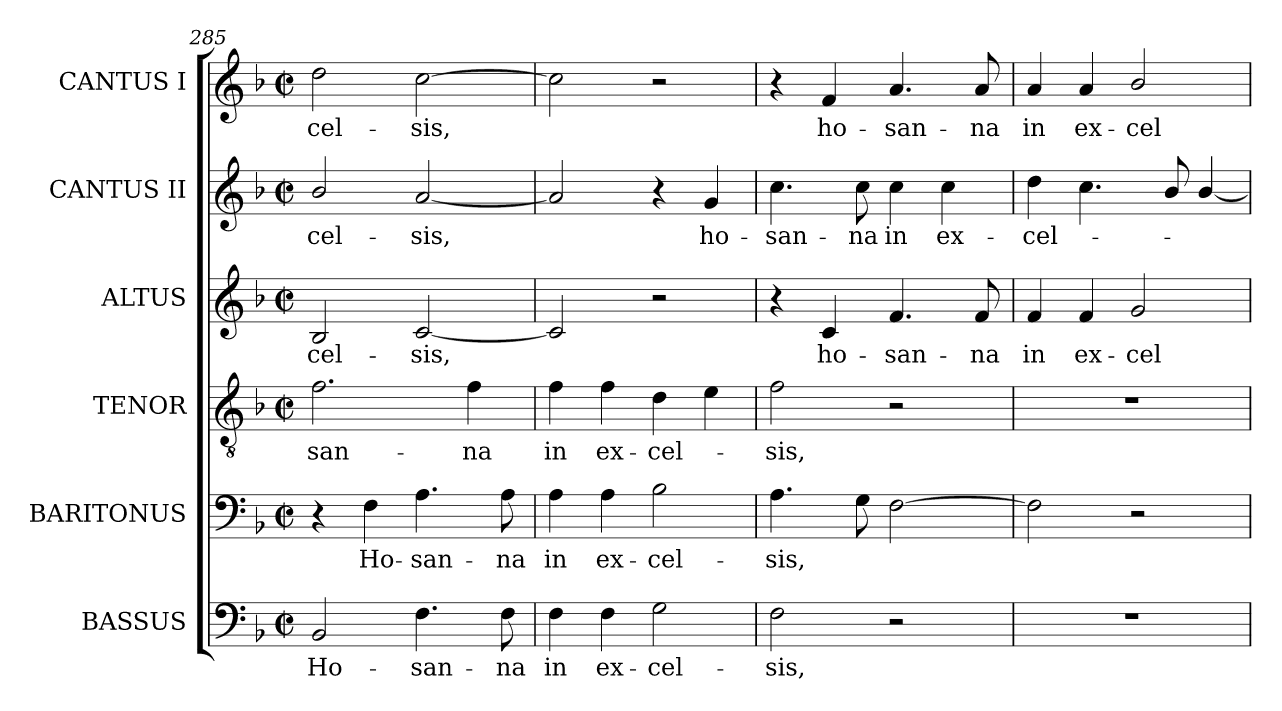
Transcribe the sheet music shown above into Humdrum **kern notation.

**kern	**text	**kern	**text	**kern	**text	**kern	**text	**kern	**text	**kern	**text
*part6	*part6	*part5	*part5	*part4	*part4	*part3	*part3	*part2	*part2	*part1	*part1
*staff6	*staff6	*staff5	*staff5	*staff4	*staff4	*staff3	*staff3	*staff2	*staff2	*staff1	*staff1
*I"BASSUS	*	*I"BARITONUS	*	*I"TENOR	*	*I"ALTUS	*	*I"CANTUS II	*	*I"CANTUS I	*
*I'B.	*	*I'Bar.	*	*I'T.	*	*I'A.	*	*	*	*	*
*clefF4	*	*clefF4	*	*clefGv2	*	*clefG2	*	*clefG2	*	*clefG2	*
*	*	*	*	*ITrd7c12	*	*	*	*	*	*	*
*k[b-]	*	*k[b-]	*	*k[b-]	*	*k[b-]	*	*k[b-]	*	*k[b-]	*
*F:	*	*F:	*	*F:	*	*F:	*	*F:	*	*F:	*
*M2/2	*	*M2/2	*	*M2/2	*	*M2/2	*	*M2/2	*	*M2/2	*
*met(c|)	*	*met(c|)	*	*met(c|)	*	*met(c|)	*	*met(c|)	*	*met(c|)	*
=285	=285	=285	=285	=285	=285	=285	=285	=285	=285	=285	=285
!	!LO:LY:b:color=#000000	!	!	!	!	!	!	!	!	!	!
!	!	!	!	!	!LO:LY:b:color=#000000	!	!	!	!	!	!
!	!	!	!	!	!	!	!LO:LY:b:color=#000000	!	!	!	!
!	!	!	!	!	!	!	!	!	!LO:LY:b:color=#000000	!	!
!	!	!	!	!	!	!	!	!	!	!	!LO:LY:b:color=#000000
2BB-i/	Ho-	4r	.	2.Fi\	-san-	2B-i/	-cel-	2b-i/	-cel-	2ddi\	-cel-
!	!	!	!LO:LY:b:color=#000000	!	!	!	!	!	!	!	!
.	.	4Fi\	Ho-	.	.	.	.	.	.	.	.
!	!LO:LY:b:color=#000000	!	!	!	!	!	!	!	!	!	!
!	!	!	!LO:LY:b:color=#000000	!	!	!	!	!	!	!	!
!	!	!	!	!	!	!	!LO:LY:b:color=#000000	!	!	!	!
!	!	!	!	!	!	!	!	!	!LO:LY:b:color=#000000	!	!
!	!	!	!	!	!	!	!	!	!	!	!LO:LY:b:color=#000000
4.Fi\	-san-	4.Ai\	-san-	.	.	[2ci/	-sis,	[2ai/	-sis,	[2cci\	-sis,
!	!	!	!	!	!LO:LY:b:color=#000000	!	!	!	!	!	!
.	.	.	.	4Fi\	-na	.	.	.	.	.	.
!	!LO:LY:b:color=#000000	!	!	!	!	!	!	!	!	!	!
!	!	!	!LO:LY:b:color=#000000	!	!	!	!	!	!	!	!
8Fi\	-na	8Ai\	-na	.	.	.	.	.	.	.	.
=286	=286	=286	=286	=286	=286	=286	=286	=286	=286	=286	=286
!	!LO:LY:b:color=#000000	!	!	!	!	!	!	!	!	!	!
!	!	!	!LO:LY:b:color=#000000	!	!	!	!	!	!	!	!
!	!	!	!	!	!LO:LY:b:color=#000000	!	!	!	!	!	!
4Fi\	in	4Ai\	in	4Fi\	in	2ci/]	.	2ai/]	.	2cci\]	.
!	!LO:LY:b:color=#000000	!	!	!	!	!	!	!	!	!	!
!	!	!	!LO:LY:b:color=#000000	!	!	!	!	!	!	!	!
!	!	!	!	!	!LO:LY:b:color=#000000	!	!	!	!	!	!
4Fi\	ex-	4Ai\	ex-	4Fi\	ex-	.	.	.	.	.	.
!	!LO:LY:b:color=#000000	!	!	!	!	!	!	!	!	!	!
!	!	!	!LO:LY:b:color=#000000	!	!	!	!	!	!	!	!
!	!	!	!	!	!LO:LY:b:color=#000000	!	!	!	!	!	!
2Gi\	-cel-	2B-i\	-cel-	4Di\	-cel-	2r	.	4r	.	2r	.
!	!	!	!	!	!	!	!	!	!LO:LY:b:color=#000000	!	!
.	.	.	.	4Ei\	.	.	.	4gi/	ho-	.	.
=287	=287	=287	=287	=287	=287	=287	=287	=287	=287	=287	=287
!	!LO:LY:b:color=#000000	!	!	!	!	!	!	!	!	!	!
!	!	!	!LO:LY:b:color=#000000	!	!	!	!	!	!	!	!
!	!	!	!	!	!LO:LY:b:color=#000000	!	!	!	!	!	!
!	!	!	!	!	!	!	!	!	!LO:LY:b:color=#000000	!	!
2Fi\	-sis,	4.Ai\	-sis,	2Fi\	-sis,	4r	.	4.cci\	-san-	4r	.
!	!	!	!	!	!	!	!LO:LY:b:color=#000000	!	!	!	!
!	!	!	!	!	!	!	!	!	!	!	!LO:LY:b:color=#000000
.	.	.	.	.	.	4ci/	ho-	.	.	4fi/	ho-
!	!	!	!	!	!	!	!	!	!LO:LY:b:color=#000000	!	!
.	.	8Gi\	.	.	.	.	.	8cci\	-na	.	.
!	!	!	!	!	!	!	!LO:LY:b:color=#000000	!	!	!	!
!	!	!	!	!	!	!	!	!	!LO:LY:b:color=#000000	!	!
!	!	!	!	!	!	!	!	!	!	!	!LO:LY:b:color=#000000
2r	.	[2Fi\	.	2r	.	4.fi/	-san-	4cci\	in	4.ai/	-san-
!	!	!	!	!	!	!	!	!	!LO:LY:b:color=#000000	!	!
.	.	.	.	.	.	.	.	4cci\	ex-	.	.
!	!	!	!	!	!	!	!LO:LY:b:color=#000000	!	!	!	!
!	!	!	!	!	!	!	!	!	!	!	!LO:LY:b:color=#000000
.	.	.	.	.	.	8fi/	-na	.	.	8ai/	-na
=288	=288	=288	=288	=288	=288	=288	=288	=288	=288	=288	=288
!	!	!	!	!	!	!	!LO:LY:b:color=#000000	!	!	!	!
!	!	!	!	!	!	!	!	!	!LO:LY:b:color=#000000	!	!
!	!	!	!	!	!	!	!	!	!	!	!LO:LY:b:color=#000000
1r	.	2Fi\]	.	1r	.	4fi/	in	4ddi\	-cel-	4ai/	in
!	!	!	!	!	!	!	!LO:LY:b:color=#000000	!	!	!	!
!	!	!	!	!	!	!	!	!	!	!	!LO:LY:b:color=#000000
.	.	.	.	.	.	4fi/	ex-	4.cci\	.	4ai/	ex-
!	!	!	!	!	!	!	!LO:LY:b:color=#000000	!	!	!	!
!	!	!	!	!	!	!	!	!	!	!	!LO:LY:b:color=#000000
.	.	2r	.	.	.	2gi/	-cel-	.	.	2b-i/	-cel-
.	.	.	.	.	.	.	.	8b-i/	.	.	.
.	.	.	.	.	.	.	.	[4b-i/	.	.	.
=	=	=	=	=	=	=	=	=	=	=	=
*-	*-	*-	*-	*-	*-	*-	*-	*-	*-	*-	*-
